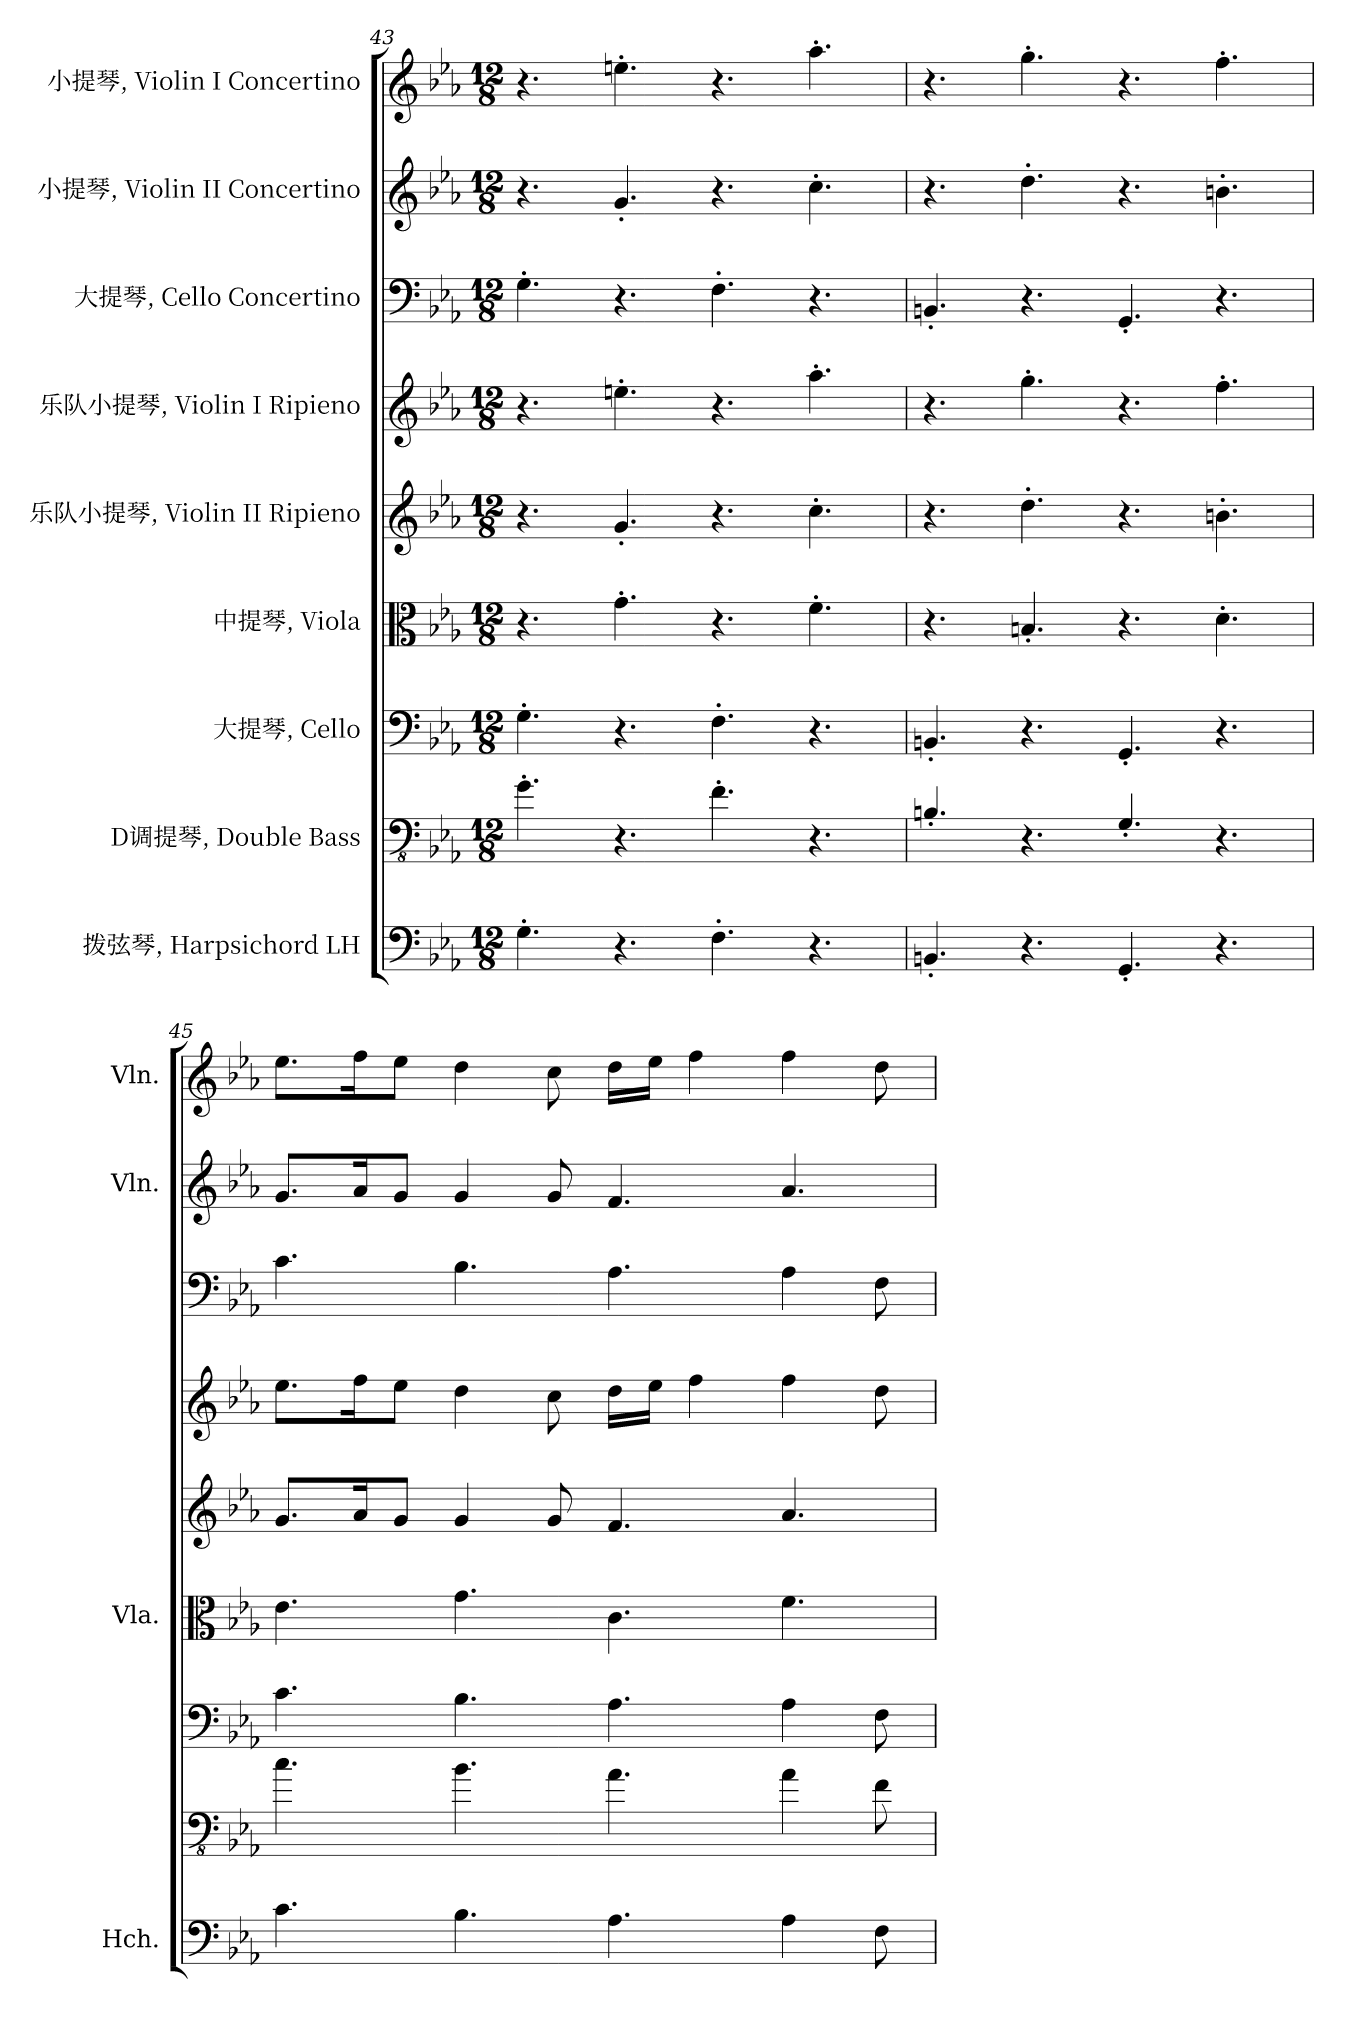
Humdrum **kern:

**kern	**kern	**kern	**kern	**kern	**kern	**kern	**kern	**kern
*part9	*part8	*part7	*part6	*part5	*part4	*part3	*part2	*part1
*staff9	*staff8	*staff7	*staff6	*staff5	*staff4	*staff3	*staff2	*staff1
*I"拨弦琴, Harpsichord LH	*I"D调提琴, Double Bass	*I"大提琴, Cello	*I"中提琴, Viola	*I"乐队小提琴, Violin II Ripieno	*I"乐队小提琴, Violin I Ripieno	*I"大提琴, Cello Concertino	*I"小提琴, Violin II Concertino	*I"小提琴, Violin I Concertino
*I'Hch.	*	*	*I'Vla.	*	*	*	*I'Vln.	*I'Vln.
*clefF4	*clefFv4	*clefF4	*clefC3	*clefG2	*clefG2	*clefF4	*clefG2	*clefG2
*	*ITrd7c12	*	*	*	*	*	*	*
*k[b-e-a-]	*k[b-e-a-]	*k[b-e-a-]	*k[b-e-a-]	*k[b-e-a-]	*k[b-e-a-]	*k[b-e-a-]	*k[b-e-a-]	*k[b-e-a-]
*M12/8	*M12/8	*M12/8	*M12/8	*M12/8	*M12/8	*M12/8	*M12/8	*M12/8
=43	=43	=43	=43	=43	=43	=43	=43	=43
4.G'\	4.GG'\	4.G'\	4.r	4.r	4.r	4.G'\	4.r	4.r
4.r	4.r	4.r	4.g'\	4.g'/	4.een'\	4.r	4.g'/	4.een'\
4.F'\	4.FF'\	4.F'\	4.r	4.r	4.r	4.F'\	4.r	4.r
4.r	4.r	4.r	4.f'\	4.cc'\	4.aa-'\	4.r	4.cc'\	4.aa-'\
!!LO:PB:g=z
=44	=44	=44	=44	=44	=44	=44	=44	=44
4.BBn'/	4.BBBn'/	4.BBn'/	4.r	4.r	4.r	4.BBn'/	4.r	4.r
4.r	4.r	4.r	4.Bn'/	4.dd'\	4.gg'\	4.r	4.dd'\	4.gg'\
4.GG'/	4.GGG'/	4.GG'/	4.r	4.r	4.r	4.GG'/	4.r	4.r
4.r	4.r	4.r	4.d'\	4.bn'\	4.ff'\	4.r	4.bn'\	4.ff'\
=45	=45	=45	=45	=45	=45	=45	=45	=45
4.c\	4.C\	4.c\	4.e-\	8.g/L	8.ee-\L	4.c\	8.g/L	8.ee-\L
.	.	.	.	16a-/K	16ff\K	.	16a-/K	16ff\K
.	.	.	.	8g/J	8ee-\J	.	8g/J	8ee-\J
4.B-\	4.BB-\	4.B-\	4.g\	4g/	4dd\	4.B-\	4g/	4dd\
.	.	.	.	8g/	8cc\	.	8g/	8cc\
4.A-\	4.AA-\	4.A-\	4.c\	4.f/	16dd\LL	4.A-\	4.f/	16dd\LL
.	.	.	.	.	16ee-\JJ	.	.	16ee-\JJ
.	.	.	.	.	4ff\	.	.	4ff\
4A-\	4AA-\	4A-\	4.f\	4.a-/	4ff\	4A-\	4.a-/	4ff\
8F\	8FF\	8F\	.	.	8dd\	8F\	.	8dd\
=	=	=	=	=	=	=	=	=
*-	*-	*-	*-	*-	*-	*-	*-	*-
